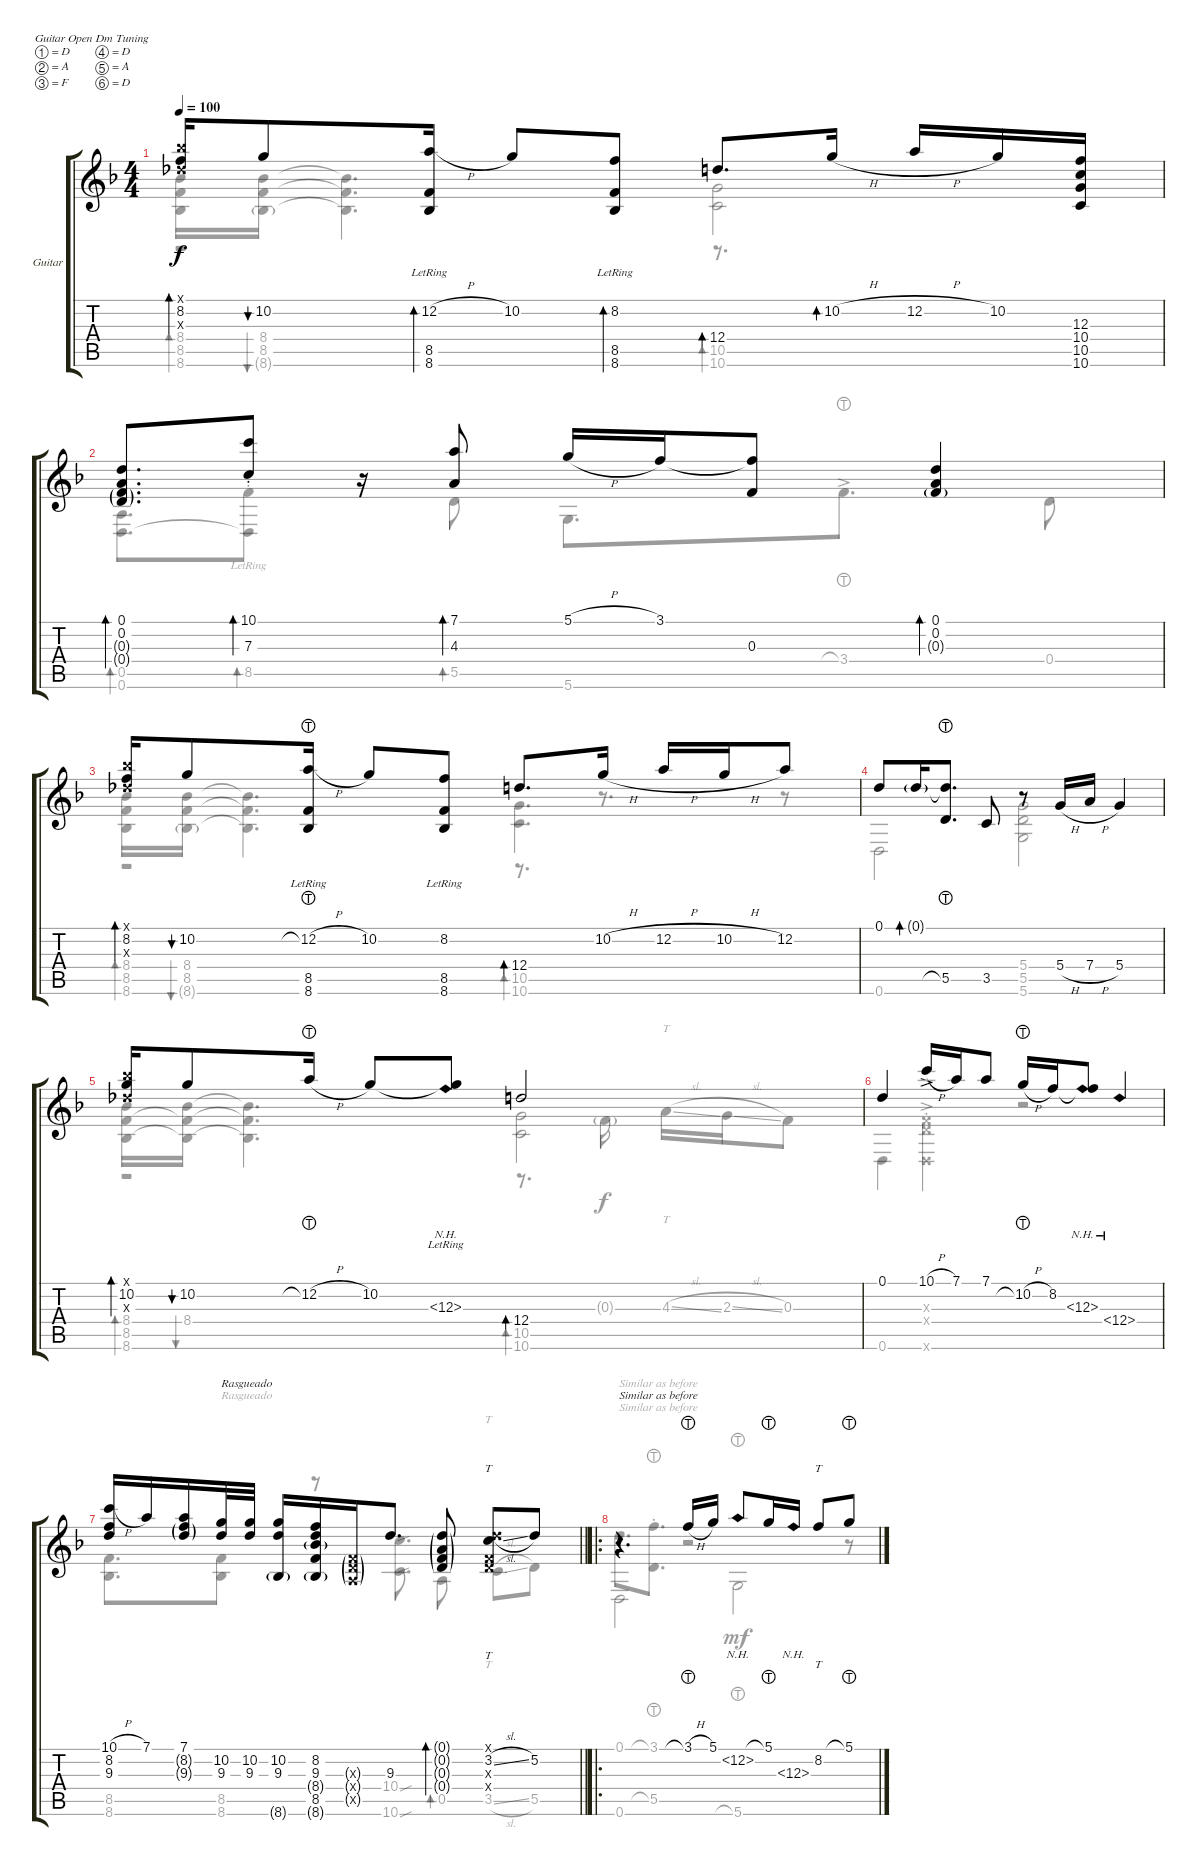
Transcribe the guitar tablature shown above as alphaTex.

\defaultSystemsLayout 4
\firstSystemTrackNameOrientation horizontal
\otherSystemsTrackNameOrientation horizontal
\track ("Acoustic Guitar" "Guitar") {instrument acousticguitarsteel}
\staff {score tabs}
\tuning (D4 A3 F3 D3 A2 D2)
\voice
\ts (4 4)
\tempo 100
\clef g2
\ks dminor
(8.3{x} 8.2 8.1{x}).16{bd 30 dy f} 10.2.8{bu 30} (12.2{h} 8.6{lr} 8.5{lr}).16{bd 30} 10.2.8 (8.2 8.6{lr} 8.5{lr}).8{bd 30} 12.4.8{d bd 30} 10.2{h}.16{bd 30} 12.2{h}.16 10.2.16 (12.3 10.6 10.5 10.4).16 |
(0.1 0.2 0.3{g} 0.4{g}).8{d bd 30} (10.1{st} 7.3{st}).8{bd 30} r.16 (7.1 4.3).8{bd 30} 5.1{h}.16 3.1.16 (0.3 3.1{t}).8 (0.1 0.3{g} 0.2).4{bd 30} |
(8.3{x} 8.2 8.1{x}).16{bd 30} 10.2.8{bu 30} (12.2{h lht} 8.6{lr} 8.5{lr}).16 10.2.8 (8.2 8.6{lr} 8.5{lr}).8 12.4.8{d bd 30} 10.2{h}.16 12.2{h}.16 10.2{h}.16 12.2.8 |
0.1.8 0.1{g}.16{bd 30} (5.5{lht} 0.1{t}).8{d} 3.5.8 r.8 5.4{h}.16 7.4{h}.16 5.4.4 |
\scale
0.652907 (8.3{x} 10.2 8.1{x}).16{bd 30} 10.2.8{bu 30} 12.2{h lht}.16 10.2.8 (12.3{nh lr} 10.2{t}).8 12.4.2{bd 30} |
\scale
0.346914 0.1.4 10.1{h ac}.16 7.1.16 7.1.8 10.2{h lht}.16 8.2.16 (12.3{nh} 8.2{t}).8 12.4{nh}.4 |
\scale
0.554686
\barLineRight lightlight
(8.2 9.3 10.1{h}).16 7.1.16 (7.1 8.2{g} 9.3{g}).16 (10.2 9.3).32{txt "Rasgueado"} (10.2 9.3).32 (10.2 9.3 8.6{g}).16 (8.2 9.3 8.5 8.4{g} 8.6{g}).16 (0.5{g x} 0.4{g x} 0.3{g x}).16 9.3.8{d} (0.1{g} 0.2{g} 0.3{g} 0.4{g}).8{bd 30} (3.2{sl} 0.1{x} 0.3{x} 0.4{x}).8{tt} 5.2.8 |
\ro
\scale
0.445536 r.4{d txt "Similar as before"} 3.1{h lht}.16 5.1.16 12.2{nh}.8 5.1{lht}.16 12.3{nh}.16 8.2.8{tt} 5.1{lht}.8
\voice
\clef g2
\ottava regular
\simile none
\ks dminor
(8.6 8.5 8.4).16{bd 30 dy f} (8.4 8.6{g} 8.5).16{bu 0} (8.6{t} 8.5{t} 8.4{t}).4{d} (10.6 10.5).2{bd 30} |
(0.6 0.5).8{d bd 30} (8.5{st} 0.6{lr t}).8{bd 30} r.16 5.5.8{bd 30} 5.6.8{d} 3.4{lht ac}.8{d} 0.4.8 |
(8.6 8.5 8.4).16{bd 30} (8.4 8.6{g} 8.5).16{bu 0} (8.6{t} 8.5{t} 8.4{t}).4{d} (10.6 10.5).4{d bd 30} r.8 |
0.6.2 (5.6 5.5 5.4).2 |
(8.6 8.5 8.4).16{bd 30} (8.4 8.6{t} 8.5{t}).16{bu 0} (8.6{t} 8.5{t} 8.4{t}).4{d} (10.6 10.5).2{bd 30} |
0.6.4 (0.6{ac st x} 0.4{st x} 0.3{ac st x}).4 r.2 |
\barLineRight lightlight
(8.6 8.5).8{d} (8.6 8.5).8{txt "Rasgueado"} r.8 (10.6{sou} 10.4{sou}).8{d} 0.5.8{bd 0} 3.5{sl}.8{tt} 5.5.8 |
0.6.2{txt "Similar as before"} 5.6{lht}.2{dy mf}
\voice
\clef g2
\ottava regular
\simile none
\ks dminor
r.2{bd 0 dy f} r.8{d bd 0} |
|
r.2{bd 0} r.8{d bd 0} r.8{d} |
|
r.2{bd 0} r.8{d bd 0} 0.3{g}.16 4.3{sl}.16{tt} 2.3{sl}.16 0.3.8 |
|
\barLineRight lightlight
|
0.1.8{d txt "Similar as before"} (3.1{lht st} 5.5{lht st}).8{d} r.2 r.8
